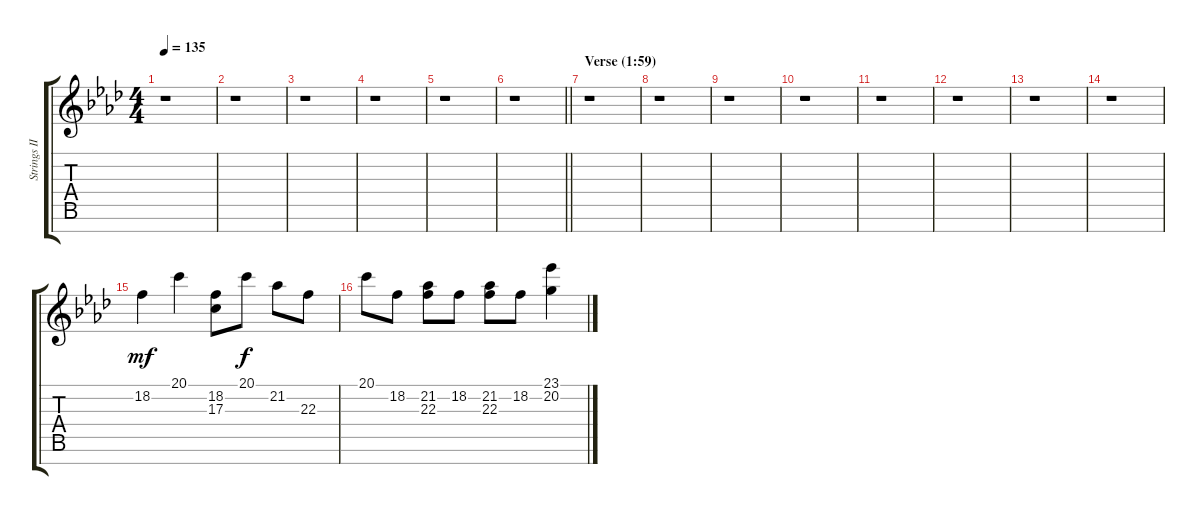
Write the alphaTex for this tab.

\track ("Strings III" "Strings II") {instrument pizzicatostrings}
\staff {score tabs}
\tuning (E4 B3 G3 D3 A2 E2 B1) {hide}
\ts (4 4)
\tempo 135
\clef g2
\ks fminor
r.1{dy f} |
r.1 |
r.1 |
r.1 |
r.1 |
\barLineRight lightlight
r.1 |
\section ("" "Verse (1:59)")
r.1 |
r.1 |
r.1 |
r.1 |
r.1 |
r.1 |
r.1 |
r.1 |
18.2.4{dy mf volume 8} 20.1.4 (18.2 17.3).8 20.1.8{dy f} 21.2.8 22.3.8 |
20.1.8 18.2.8 (21.2 22.3).8 18.2.8 (21.2 22.3).8 18.2.8 (23.1 20.2).4
